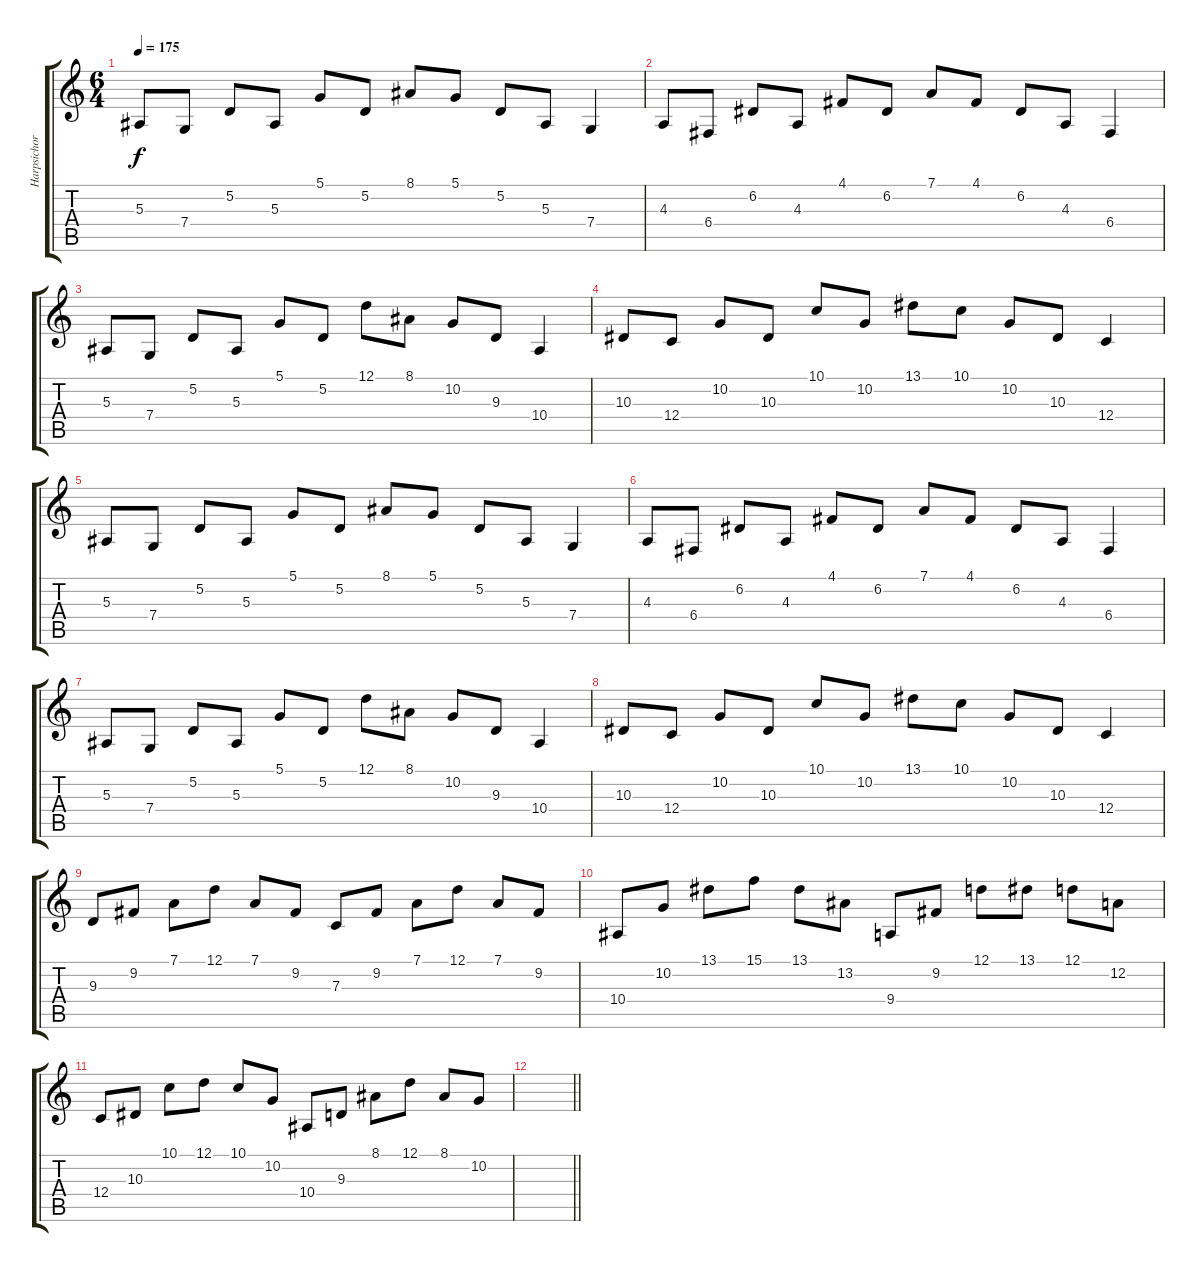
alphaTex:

\track ("Harpsichord" "Harpsichor") {instrument harpsichord}
\staff {score tabs}
\tuning (D4 A3 F3 C3 G2 D2) {hide}
\ts (6 4)
\tempo 175
\clef g2
\ks c
5.3.8{dy f} 7.4.8 5.2.8 5.3.8 5.1.8 5.2.8 8.1.8 5.1.8 5.2.8 5.3.8 7.4.4 |
4.3.8 6.4.8 6.2.8 4.3.8 4.1.8 6.2.8 7.1.8 4.1.8 6.2.8 4.3.8 6.4.4 |
5.3.8 7.4.8 5.2.8 5.3.8 5.1.8 5.2.8 12.1.8 8.1.8 10.2.8 9.3.8 10.4.4 |
10.3.8 12.4.8 10.2.8 10.3.8 10.1.8 10.2.8 13.1.8 10.1.8 10.2.8 10.3.8 12.4.4 |
5.3.8 7.4.8 5.2.8 5.3.8 5.1.8 5.2.8 8.1.8 5.1.8 5.2.8 5.3.8 7.4.4 |
4.3.8 6.4.8 6.2.8 4.3.8 4.1.8 6.2.8 7.1.8 4.1.8 6.2.8 4.3.8 6.4.4 |
5.3.8 7.4.8 5.2.8 5.3.8 5.1.8 5.2.8 12.1.8 8.1.8 10.2.8 9.3.8 10.4.4 |
10.3.8 12.4.8 10.2.8 10.3.8 10.1.8 10.2.8 13.1.8 10.1.8 10.2.8 10.3.8 12.4.4 |
9.3.8 9.2.8 7.1.8 12.1.8 7.1.8 9.2.8 7.3.8 9.2.8 7.1.8 12.1.8 7.1.8 9.2.8 |
10.4.8 10.2.8 13.1.8 15.1.8 13.1.8 13.2.8 9.4.8 9.2.8 12.1.8 13.1.8 12.1.8 12.2.8 |
12.4.8 10.3.8 10.1.8 12.1.8 10.1.8 10.2.8 10.4.8 9.3.8 8.1.8 12.1.8 8.1.8 10.2.8 |
\barLineRight lightlight
